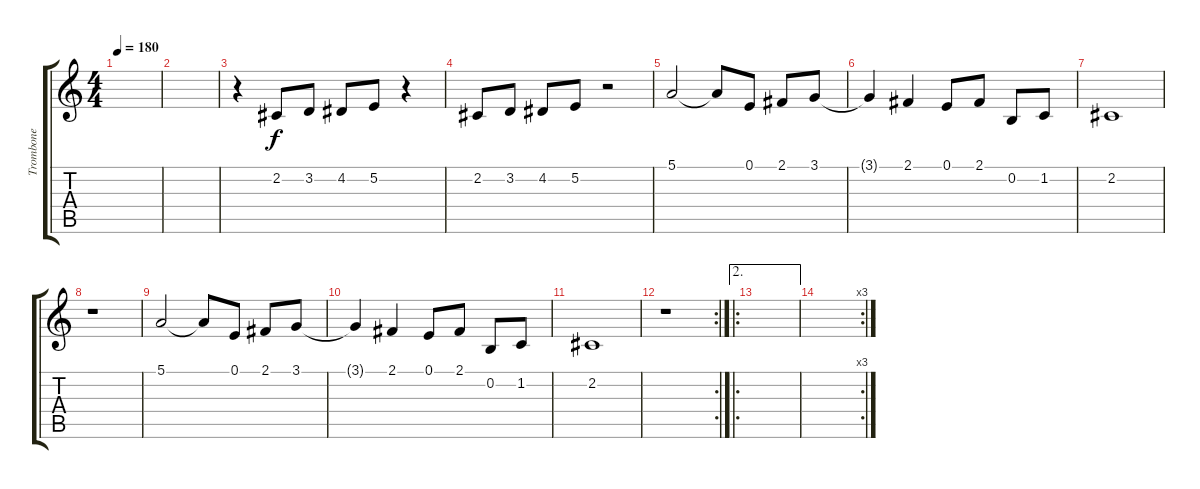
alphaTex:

\track ("Trombone" "Trombone") {instrument trombone}
\staff {score tabs}
\tuning (E4 B3 G3 D3 A2 E2) {hide}
\ts (4 4)
\tempo 180
\clef g2
\ks c
|
|
r.4 2.2.8 3.2.8 4.2.8 5.2.8 r.4 |
2.2.8 3.2.8 4.2.8 5.2.8 r.2 |
5.1.2 5.1{t}.8 0.1.8 2.1.8 3.1.8 |
3.1{t}.4 2.1.4 0.1.8 2.1.8 0.2.8 1.2.8 |
2.2.1 |
r.1 |
5.1.2 5.1{t}.8 0.1.8 2.1.8 3.1.8 |
3.1{t}.4 2.1.4 0.1.8 2.1.8 0.2.8 1.2.8 |
2.2.1 |
\rc 2
r.1 |
\ae 2
\ro
|
\rc 3
